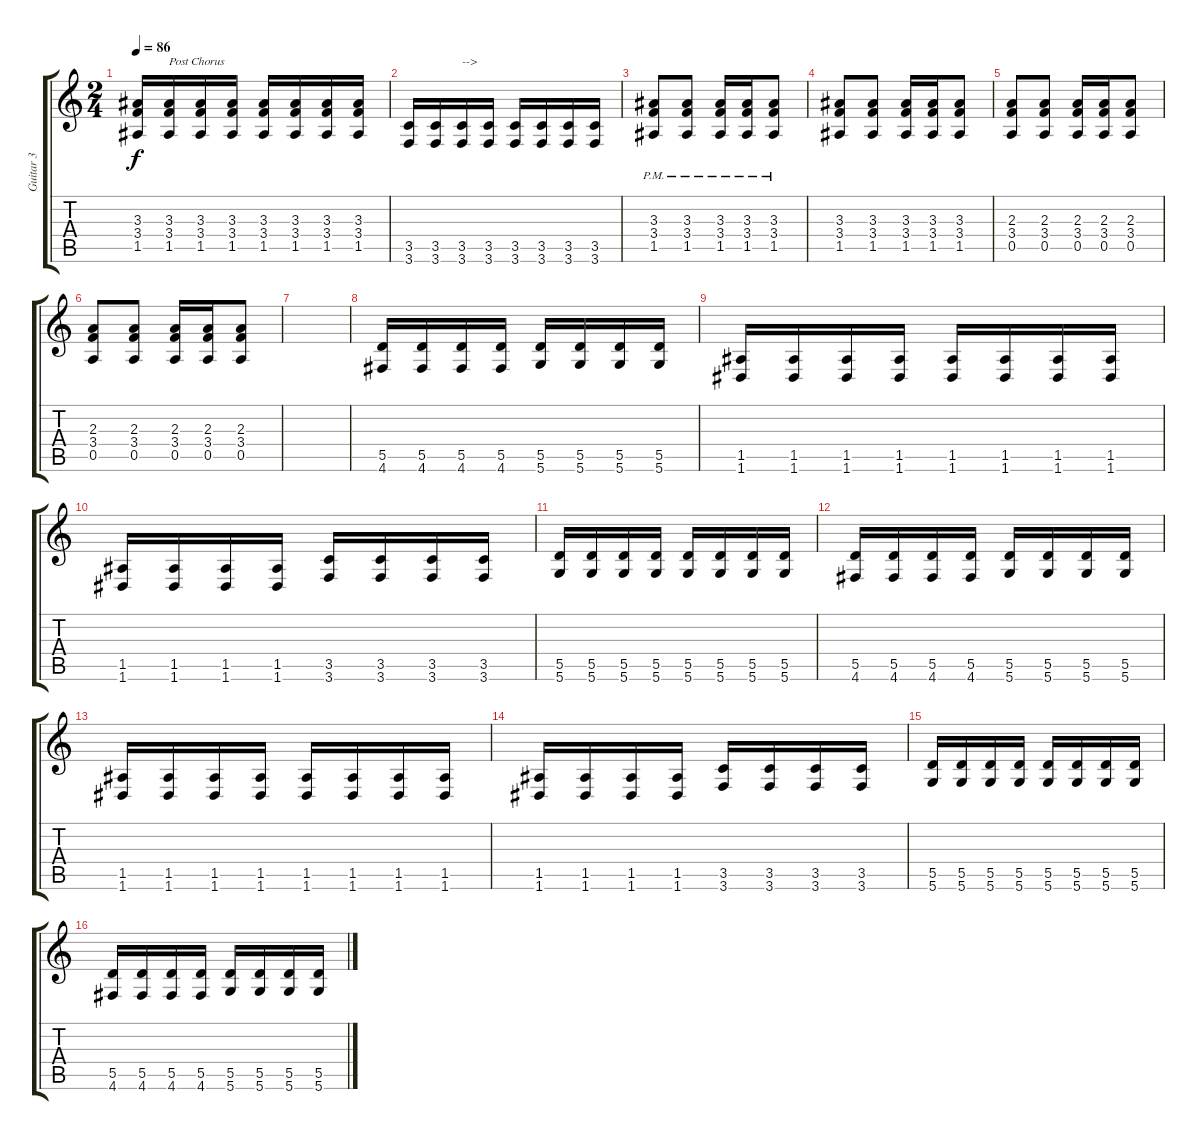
\track ("Guitar 3" "Guitar 3") {instrument overdrivenguitar}
\staff {score tabs}
\tuning (E4 B3 G3 D3 A2 D2) {hide}
\ts (2 4)
\tempo 86
\clef g2
\ks c
(3.3 3.4 1.5).16{dy f} (3.3 3.4 1.5).16{txt "Post Chorus"} (3.3 3.4 1.5).16 (3.3 3.4 1.5).16 (3.3 3.4 1.5).16 (3.3 3.4 1.5).16 (3.3 3.4 1.5).16 (3.3 3.4 1.5).16 |
(3.5 3.6).16 (3.5 3.6).16 (3.5 3.6).16{txt "-->"} (3.5 3.6).16 (3.5 3.6).16 (3.5 3.6).16 (3.5 3.6).16 (3.5 3.6).16 |
(3.3 3.4{pm} 1.5).8 (3.3{pm} 3.4 1.5).8 (3.3{pm} 3.4 1.5).16 (3.3 3.4{pm} 1.5).16 (3.3{pm} 3.4 1.5).8 |
(3.3 3.4 1.5).8 (3.3 3.4 1.5).8 (3.3 3.4 1.5).16 (3.3 3.4 1.5).16 (3.3 3.4 1.5).8 |
(2.3 3.4 0.5).8 (2.3 3.4 0.5).8 (2.3 3.4 0.5).16 (2.3 3.4 0.5).16 (2.3 3.4 0.5).8 |
(2.3 3.4 0.5).8 (2.3 3.4 0.5).8 (2.3 3.4 0.5).16 (2.3 3.4 0.5).16 (2.3 3.4 0.5).8 |
|
(5.5 4.6).16 (5.5 4.6).16 (5.5 4.6).16 (5.5 4.6).16 (5.5 5.6).16 (5.5 5.6).16 (5.5 5.6).16 (5.5 5.6).16 |
(1.5 1.6).16 (1.5 1.6).16 (1.5 1.6).16 (1.5 1.6).16 (1.5 1.6).16 (1.5 1.6).16 (1.5 1.6).16 (1.5 1.6).16 |
(1.5 1.6).16 (1.5 1.6).16 (1.5 1.6).16 (1.5 1.6).16 (3.5 3.6).16 (3.5 3.6).16 (3.5 3.6).16 (3.5 3.6).16 |
(5.5 5.6).16 (5.5 5.6).16 (5.5 5.6).16 (5.5 5.6).16 (5.5 5.6).16 (5.5 5.6).16 (5.5 5.6).16 (5.5 5.6).16 |
(5.5 4.6).16 (5.5 4.6).16 (5.5 4.6).16 (5.5 4.6).16 (5.5 5.6).16 (5.5 5.6).16 (5.5 5.6).16 (5.5 5.6).16 |
(1.5 1.6).16 (1.5 1.6).16 (1.5 1.6).16 (1.5 1.6).16 (1.5 1.6).16 (1.5 1.6).16 (1.5 1.6).16 (1.5 1.6).16 |
(1.5 1.6).16 (1.5 1.6).16 (1.5 1.6).16 (1.5 1.6).16 (3.5 3.6).16 (3.5 3.6).16 (3.5 3.6).16 (3.5 3.6).16 |
(5.5 5.6).16 (5.5 5.6).16 (5.5 5.6).16 (5.5 5.6).16 (5.5 5.6).16 (5.5 5.6).16 (5.5 5.6).16 (5.5 5.6).16 |
(5.5 4.6).16 (5.5 4.6).16 (5.5 4.6).16 (5.5 4.6).16 (5.5 5.6).16 (5.5 5.6).16 (5.5 5.6).16 (5.5 5.6).16
